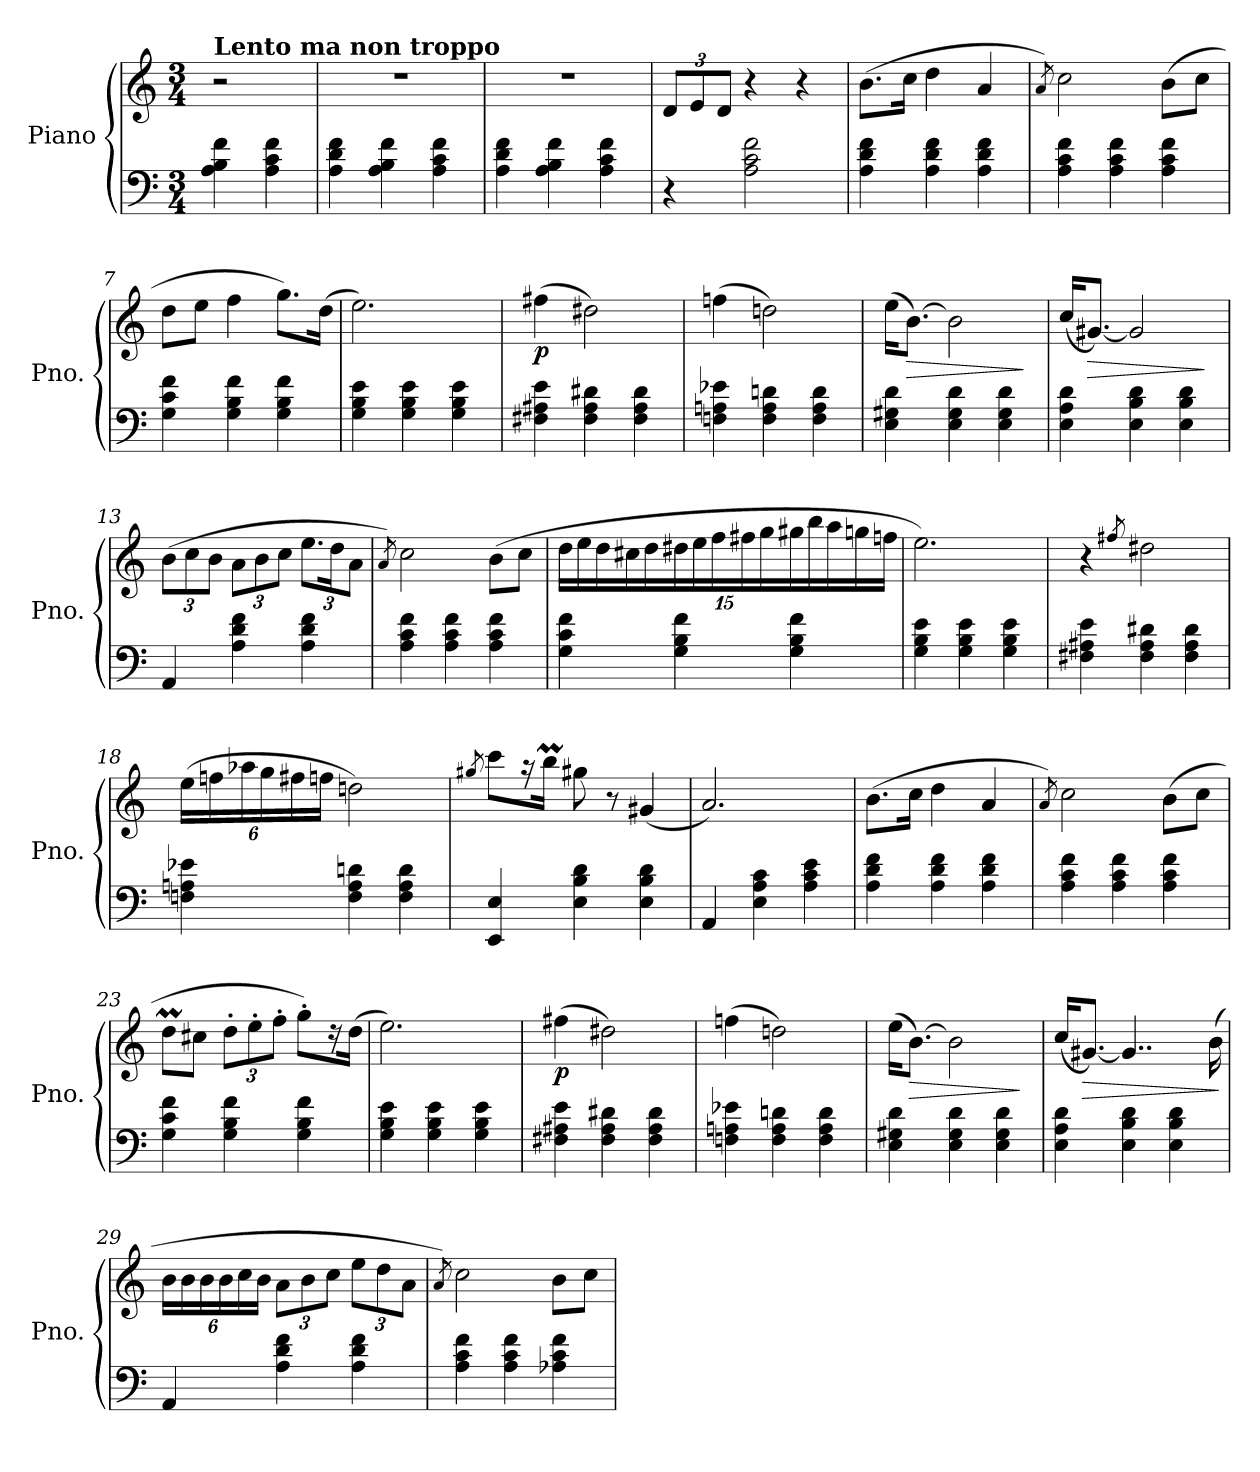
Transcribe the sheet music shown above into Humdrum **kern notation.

**kern	**kern	**dynam
*part1	*part1	*part1
*staff2	*staff1	*staff1/2
*I"Piano	*	*
*I'Pno.	*	*
*clefF4	*clefG2	*
*k[]	*k[]	*
*M3/4	*M3/4	*
=1	=1	=1
!	!LO:TX:a:B:t=Lento ma non troppo	!
4A\ 4B\ 4f\	2r	.
4A\ 4c\ 4f\	.	.
=2	=2	=2
4A\ 4d\ 4f\	2.r	.
4A\ 4B\ 4f\	.	.
4A\ 4c\ 4f\	.	.
=3	=3	=3
4A\ 4d\ 4f\	2.r	.
4A\ 4B\ 4f\	.	.
4A\ 4c\ 4f\	.	.
=4	=4	=4
*	*Xbrackettup	*
4r	12d/L	.
.	12e/	.
.	12d/J	.
2A\ 2c\ 2f\	4r	.
.	4r	.
=5	=5	=5
4A\ 4d\ 4f\	(>8.b\L	.
.	16cc\Jk	.
4A\ 4d\ 4f\	4dd\	.
4A\ 4d\ 4f\	4a/	.
=6	=6	=6
.	8qa/)	.
4A\ 4c\ 4f\	2cc\	.
4A\ 4c\ 4f\	.	.
4A\ 4c\ 4f\	(>8b\L	.
.	8cc\J	.
=7	=7	=7
4G\ 4c\ 4f\	8dd\L	.
.	8ee\J	.
4G\ 4B\ 4f\	4ff\	.
4G\ 4B\ 4f\	8.gg\L)	.
.	(>16dd\Jk	.
=8	=8	=8
4G\ 4B\ 4e\	2.ee\)	.
4G\ 4B\ 4e\	.	.
4G\ 4B\ 4e\	.	.
!!LO:LB:g=z
=9	=9	=9
!	!	!LO:DY:b
4F#X\ 4A#X\ 4e\	(>4ff#X\	p
4F#\ 4A#\ 4d#X\	2dd#X\)	.
4F#\ 4A#\ 4d#\	.	.
=10	=10	=10
4Fn\ 4An\ 4e-X\	(>4ffn\	.
4F\ 4A\ 4dn\	2ddn\)	.
4F\ 4A\ 4d\	.	.
=11	=11	=11
4E\ 4G#X\ 4d\	(>16ee\KL	.
!	!	!LO:HP:b
.	[8.b\J)	>
4E\ 4G#\ 4d\	2b\]	.
4E\ 4G#\ 4d\	.	.
.	.	]
=12	=12	=12
4E\ 4A\ 4d\	(<16cc/KL	.
!	!	!LO:HP:b
.	[8.g#X/J)	>
4E\ 4B\ 4d\	2g#/]	.
4E\ 4B\ 4d\	.	.
.	.	]
=13	=13	=13
4AA/	(>12b\L	.
.	12cc\	.
.	12b\J	.
4A\ 4d\ 4f\	12a\L	.
.	12b\	.
.	12cc\J	.
4A\ 4d\ 4f\	12.ee\L	.
.	24dd\K	.
.	12a\J	.
=14	=14	=14
.	8qa/)	.
4A\ 4c\ 4f\	2cc\	.
4A\ 4c\ 4f\	.	.
4A\ 4c\ 4f\	(>8b\L	.
.	8cc\J	.
!!LO:LB:g=z
=15	=15	=15
4G\ 4c\ 4f\	20dd\LL	.
.	20ee\	.
.	20dd\	.
.	20cc#X\	.
.	20dd\	.
4G\ 4B\ 4f\	20dd#X\	.
.	20ee\	.
.	20ff\	.
.	20ff#X\	.
.	20gg\	.
4G\ 4B\ 4f\	20gg#X\	.
.	20bb\	.
.	20aa\	.
.	20ggn\	.
.	20ffn\JJ	.
=16	=16	=16
4G\ 4B\ 4e\	2.ee\)	.
4G\ 4B\ 4e\	.	.
4G\ 4B\ 4e\	.	.
=17	=17	=17
4F#X\ 4A#X\ 4e\	4r	.
.	8qff#X/	.
4F#\ 4A#\ 4d#X\	2dd#X\	.
4F#\ 4A#\ 4d#\	.	.
=18	=18	=18
4Fn\ 4An\ 4e-X\	(>24ee\LL	.
.	24ffn\	.
.	24aa-X\	.
.	24gg\	.
.	24ff#X\	.
.	24ffn\JJ	.
4F\ 4A\ 4dn\	2ddn\)	.
4F\ 4A\ 4d\	.	.
!!LO:LB:g=z
=19	=19	=19
.	8qgg#X/	.
4EE/ 4E/	8ccc\L	.
.	16raa	.
.	16bbm\Jk	.
4E\ 4B\ 4d\	8gg#X\	.
.	8r	.
4E\ 4B\ 4d\	(<4g#X/	.
=20	=20	=20
4AA/	2.a/)	.
4E\ 4A\ 4c\	.	.
4A\ 4c\ 4e\	.	.
=21	=21	=21
4A\ 4d\ 4f\	(>8.b\L	.
.	16cc\Jk	.
4A\ 4d\ 4f\	4dd\	.
4A\ 4d\ 4f\	4a/	.
=22	=22	=22
.	8qa/)	.
4A\ 4c\ 4f\	2cc\	.
4A\ 4c\ 4f\	.	.
4A\ 4c\ 4f\	(>8b\L	.
.	8cc\J	.
=23	=23	=23
4G\ 4c\ 4f\	8ddM\L	.
.	8cc#X\J	.
4G\ 4B\ 4f\	12dd'\L	.
.	12ee'\	.
.	12ff'\J	.
4G\ 4B\ 4f\	8gg'\L)	.
.	16rdd	.
.	(>16dd\Jk	.
=24	=24	=24
4G\ 4B\ 4e\	2.ee\)	.
4G\ 4B\ 4e\	.	.
4G\ 4B\ 4e\	.	.
=25	=25	=25
!	!	!LO:DY:b
4F#X\ 4A#X\ 4e\	(>4ff#X\	p
4F#\ 4A#\ 4d#X\	2dd#X\)	.
4F#\ 4A#\ 4d#\	.	.
!!LO:LB:g=z
=26	=26	=26
4Fn\ 4An\ 4e-X\	(>4ffn\	.
4F\ 4A\ 4dn\	2ddn\)	.
4F\ 4A\ 4d\	.	.
=27	=27	=27
4E\ 4G#X\ 4d\	(>16ee\KL	.
!	!	!LO:HP:b
.	[8.b\J)	>
4E\ 4G#\ 4d\	2b\]	.
4E\ 4G#\ 4d\	.	.
.	.	]
=28	=28	=28
4E\ 4A\ 4d\	(<16cc/KL	.
!	!	!LO:HP:b
.	[8.g#X/J)	>
4E\ 4B\ 4d\	4..g#/]	.
4E\ 4B\ 4d\	.	.
.	(>16b\	.
.	.	]
=29	=29	=29
4AA/	24b\LL	.
.	24b\	.
.	24b\	.
.	24b\	.
.	24cc\	.
.	24b\JJ	.
4A\ 4d\ 4f\	12a\L	.
.	12b\	.
.	12cc\J	.
4A\ 4d\ 4f\	12ee\L	.
.	12dd\	.
.	12a\J	.
=30	=30	=30
.	8qa/)	.
4A\ 4c\ 4f\	2cc\	.
4A\ 4c\ 4f\	.	.
4A-X\ 4c\ 4f\	8b\L	.
.	8cc\J	.
=	=	=
*-	*-	*-
